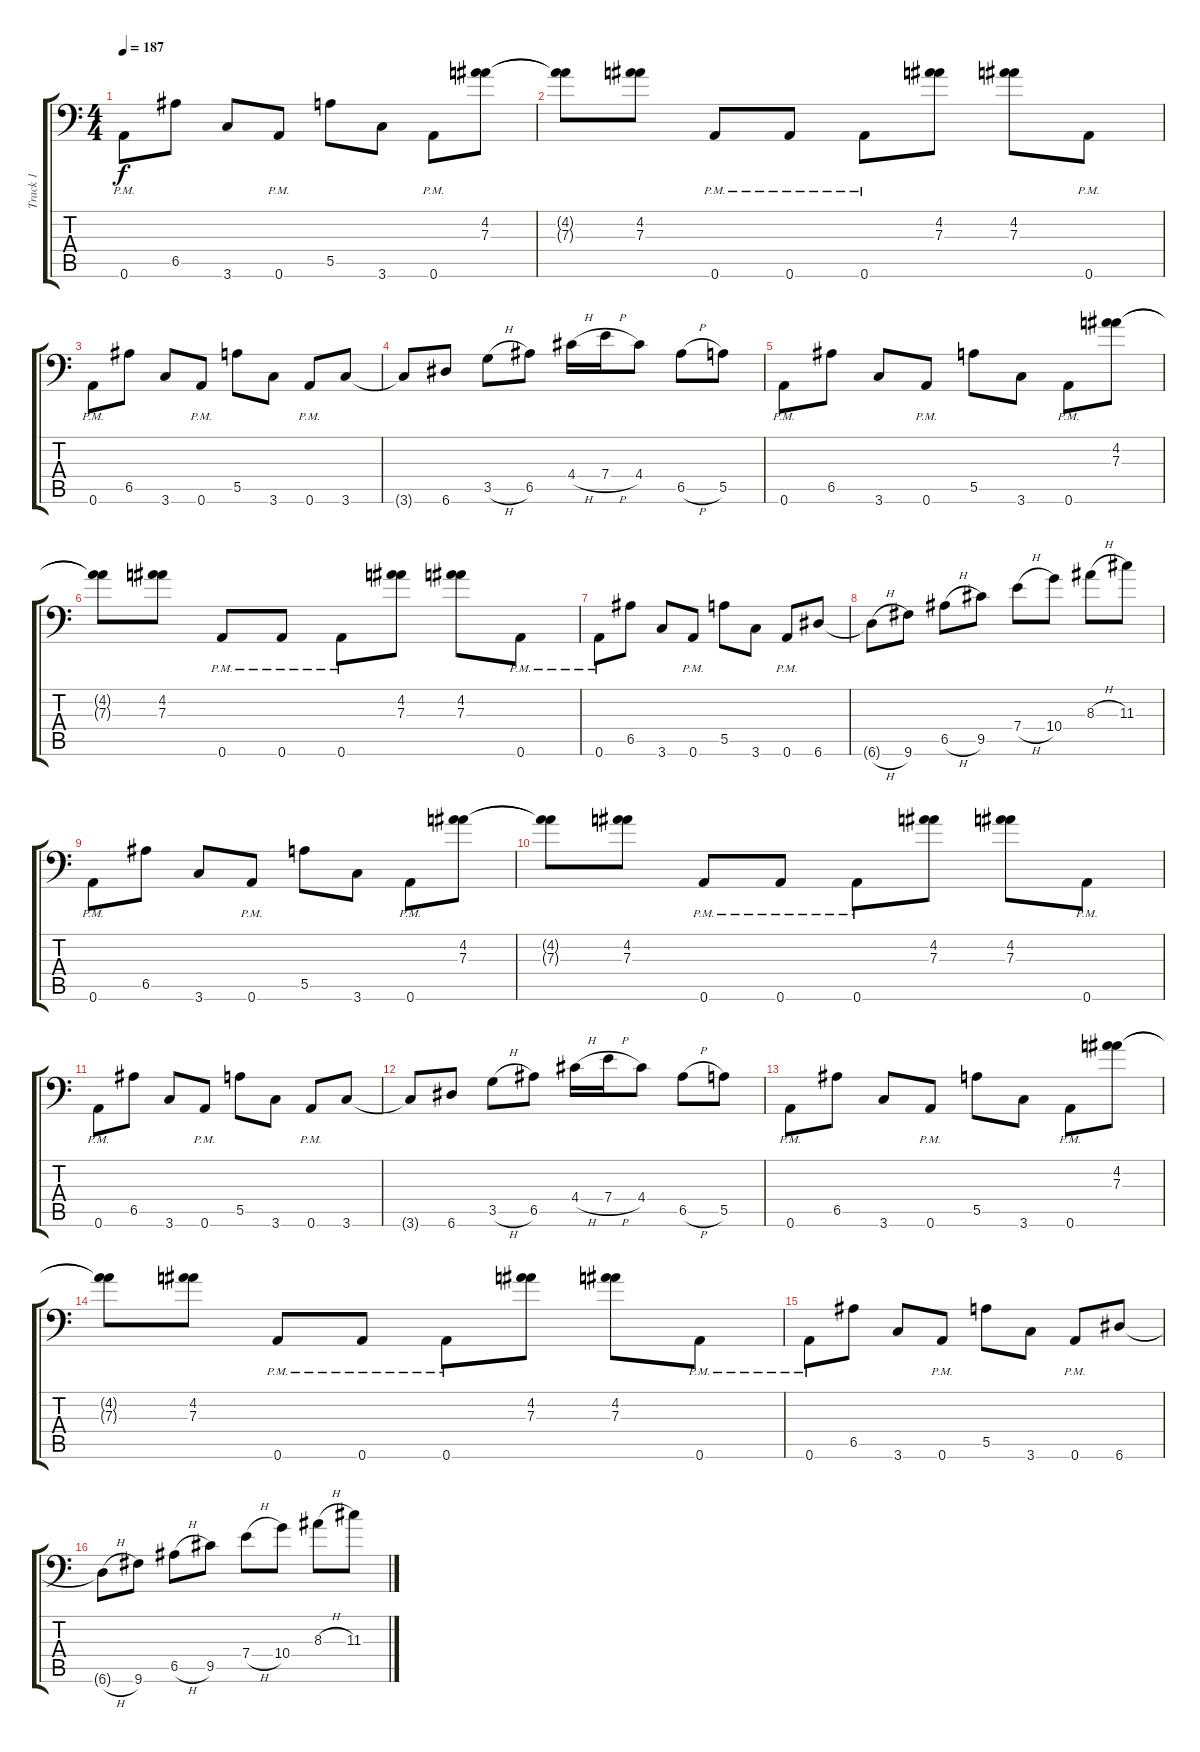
\track ("Track 1" "Track 1") {instrument distortionguitar}
\staff {score tabs}
\tuning (B3 Gb3 D3 A2 E2 A1) {hide}
\ts (4 4)
\tempo 187
\clef f4
\ks c
0.6{pm}.8{dy f} 6.5.8 3.6.8 0.6{pm}.8 5.5.8 3.6.8 0.6{pm}.8 (4.2 7.3).8 |
(4.2{t} 7.3{t}).8 (4.2 7.3).8 0.6{pm}.8 0.6{pm}.8 0.6{pm}.8 (4.2 7.3).8 (4.2 7.3).8 0.6{pm}.8 |
0.6{pm}.8 6.5.8 3.6.8 0.6{pm}.8 5.5.8 3.6.8 0.6{pm}.8 3.6.8 |
3.6{t}.8 6.6.8 3.5{h}.8 6.5.8 4.4{h}.16 7.4{h}.16 4.4.8 6.5{h}.8 5.5.8 |
0.6{pm}.8 6.5.8 3.6.8 0.6{pm}.8 5.5.8 3.6.8 0.6{pm}.8 (4.2 7.3).8 |
(4.2{t} 7.3{t}).8 (4.2 7.3).8 0.6{pm}.8 0.6{pm}.8 0.6{pm}.8 (4.2 7.3).8 (4.2 7.3).8 0.6{pm}.8 |
0.6{pm}.8 6.5.8 3.6.8 0.6{pm}.8 5.5.8 3.6.8 0.6{pm}.8 6.6.8 |
6.6{h t}.8 9.6.8 6.5{h}.8 9.5.8 7.4{h}.8 10.4.8 8.3{h}.8 11.3.8 |
0.6{pm}.8 6.5.8 3.6.8 0.6{pm}.8 5.5.8 3.6.8 0.6{pm}.8 (4.2 7.3).8 |
(4.2{t} 7.3{t}).8 (4.2 7.3).8 0.6{pm}.8 0.6{pm}.8 0.6{pm}.8 (4.2 7.3).8 (4.2 7.3).8 0.6{pm}.8 |
0.6{pm}.8 6.5.8 3.6.8 0.6{pm}.8 5.5.8 3.6.8 0.6{pm}.8 3.6.8 |
3.6{t}.8 6.6.8 3.5{h}.8 6.5.8 4.4{h}.16 7.4{h}.16 4.4.8 6.5{h}.8 5.5.8 |
0.6{pm}.8 6.5.8 3.6.8 0.6{pm}.8 5.5.8 3.6.8 0.6{pm}.8 (4.2 7.3).8 |
(4.2{t} 7.3{t}).8 (4.2 7.3).8 0.6{pm}.8 0.6{pm}.8 0.6{pm}.8 (4.2 7.3).8 (4.2 7.3).8 0.6{pm}.8 |
0.6{pm}.8 6.5.8 3.6.8 0.6{pm}.8 5.5.8 3.6.8 0.6{pm}.8 6.6.8 |
6.6{h t}.8 9.6.8 6.5{h}.8 9.5.8 7.4{h}.8 10.4.8 8.3{h}.8 11.3.8
